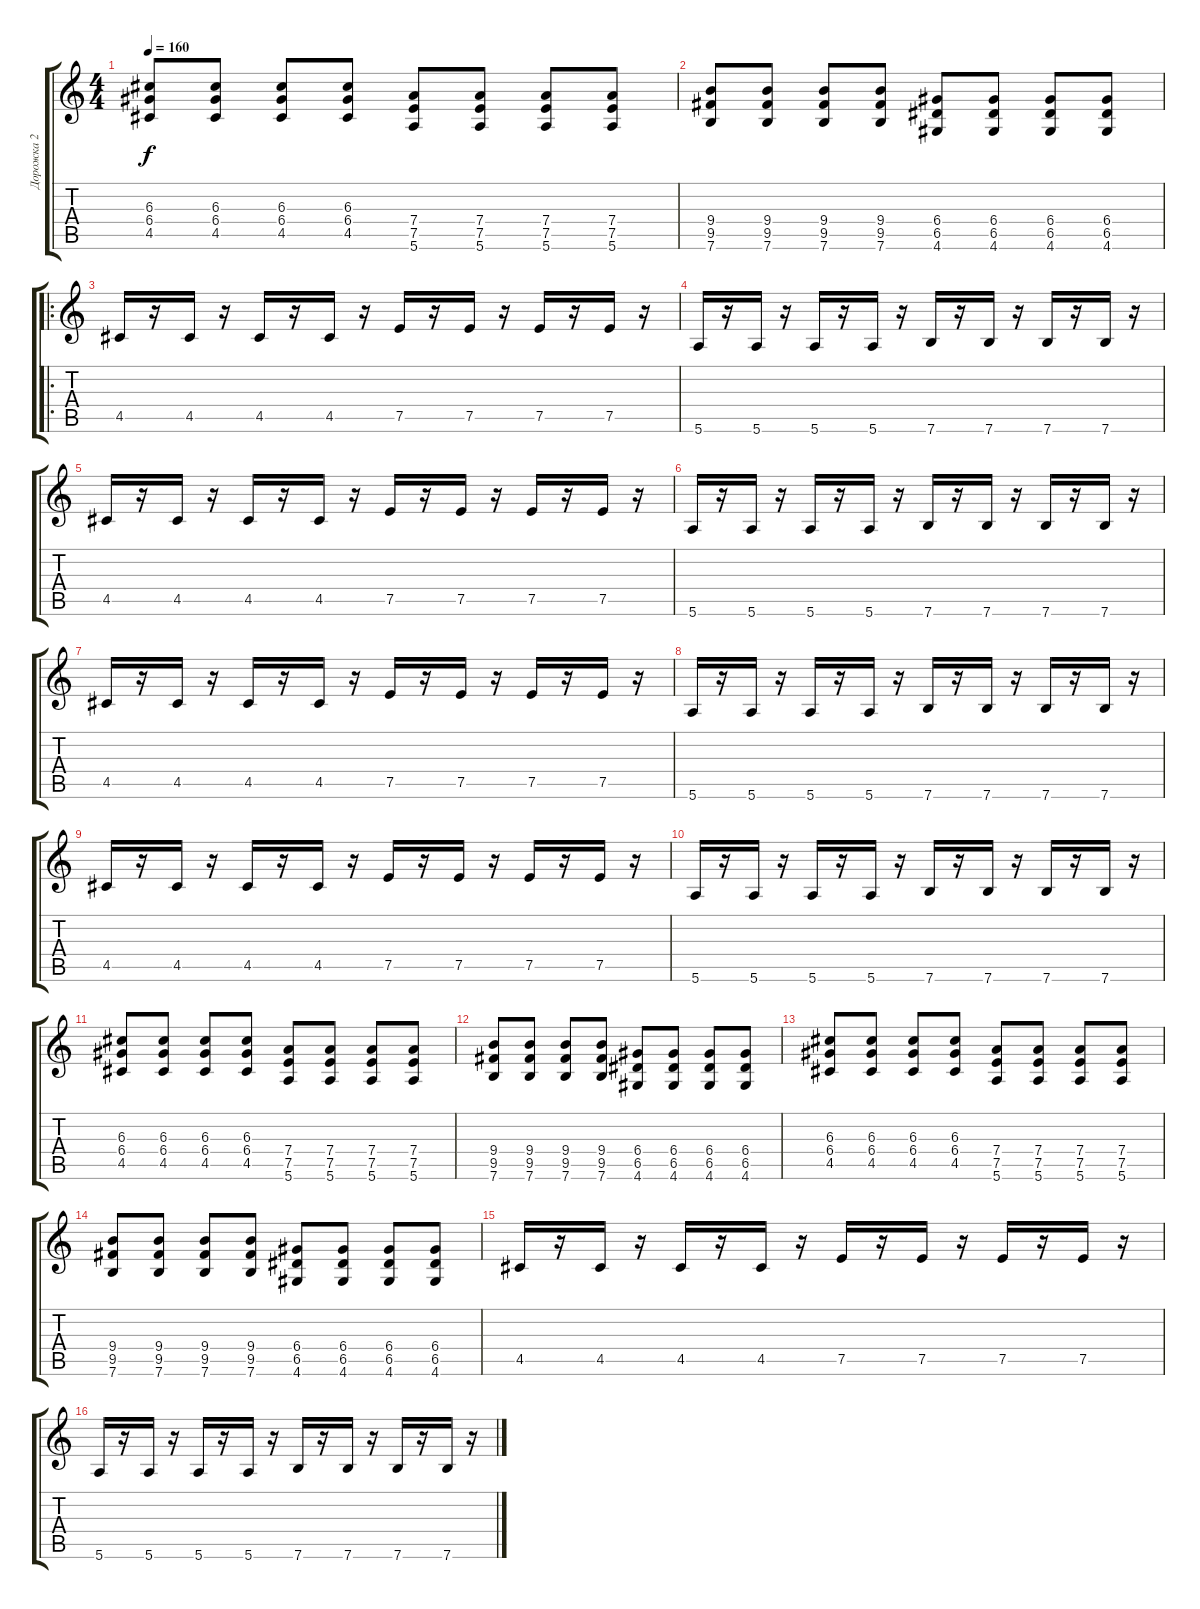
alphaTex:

\track ("Дорожка 2" "Дорожка 2") {instrument distortionguitar}
\staff {score tabs}
\tuning (E4 B3 G3 D3 A2 E2) {hide}
\ts (4 4)
\tempo 160
\clef g2
\ks c
(6.3 6.4 4.5).8{dy f} (6.3 6.4 4.5).8 (6.3 6.4 4.5).8 (6.3 6.4 4.5).8 (7.4 7.5 5.6).8 (7.4 7.5 5.6).8 (7.4 7.5 5.6).8 (7.4 7.5 5.6).8 |
(9.4 9.5 7.6).8 (9.4 9.5 7.6).8 (9.4 9.5 7.6).8 (9.4 9.5 7.6).8 (6.4 6.5 4.6).8 (6.4 6.5 4.6).8 (6.4 6.5 4.6).8 (6.4 6.5 4.6).8 |
\ro
4.5.16 r.16 4.5.16 r.16 4.5.16 r.16 4.5.16 r.16 7.5.16 r.16 7.5.16 r.16 7.5.16 r.16 7.5.16 r.16 |
5.6.16 r.16 5.6.16 r.16 5.6.16 r.16 5.6.16 r.16 7.6.16 r.16 7.6.16 r.16 7.6.16 r.16 7.6.16 r.16 |
4.5.16 r.16 4.5.16 r.16 4.5.16 r.16 4.5.16 r.16 7.5.16 r.16 7.5.16 r.16 7.5.16 r.16 7.5.16 r.16 |
5.6.16 r.16 5.6.16 r.16 5.6.16 r.16 5.6.16 r.16 7.6.16 r.16 7.6.16 r.16 7.6.16 r.16 7.6.16 r.16 |
4.5.16 r.16 4.5.16 r.16 4.5.16 r.16 4.5.16 r.16 7.5.16 r.16 7.5.16 r.16 7.5.16 r.16 7.5.16 r.16 |
5.6.16 r.16 5.6.16 r.16 5.6.16 r.16 5.6.16 r.16 7.6.16 r.16 7.6.16 r.16 7.6.16 r.16 7.6.16 r.16 |
4.5.16 r.16 4.5.16 r.16 4.5.16 r.16 4.5.16 r.16 7.5.16 r.16 7.5.16 r.16 7.5.16 r.16 7.5.16 r.16 |
5.6.16 r.16 5.6.16 r.16 5.6.16 r.16 5.6.16 r.16 7.6.16 r.16 7.6.16 r.16 7.6.16 r.16 7.6.16 r.16 |
(6.3 6.4 4.5).8 (6.3 6.4 4.5).8 (6.3 6.4 4.5).8 (6.3 6.4 4.5).8 (7.4 7.5 5.6).8 (7.4 7.5 5.6).8 (7.4 7.5 5.6).8 (7.4 7.5 5.6).8 |
(9.4 9.5 7.6).8 (9.4 9.5 7.6).8 (9.4 9.5 7.6).8 (9.4 9.5 7.6).8 (6.4 6.5 4.6).8 (6.4 6.5 4.6).8 (6.4 6.5 4.6).8 (6.4 6.5 4.6).8 |
(6.3 6.4 4.5).8 (6.3 6.4 4.5).8 (6.3 6.4 4.5).8 (6.3 6.4 4.5).8 (7.4 7.5 5.6).8 (7.4 7.5 5.6).8 (7.4 7.5 5.6).8 (7.4 7.5 5.6).8 |
(9.4 9.5 7.6).8 (9.4 9.5 7.6).8 (9.4 9.5 7.6).8 (9.4 9.5 7.6).8 (6.4 6.5 4.6).8 (6.4 6.5 4.6).8 (6.4 6.5 4.6).8 (6.4 6.5 4.6).8 |
4.5.16 r.16 4.5.16 r.16 4.5.16 r.16 4.5.16 r.16 7.5.16 r.16 7.5.16 r.16 7.5.16 r.16 7.5.16 r.16 |
5.6.16 r.16 5.6.16 r.16 5.6.16 r.16 5.6.16 r.16 7.6.16 r.16 7.6.16 r.16 7.6.16 r.16 7.6.16 r.16
